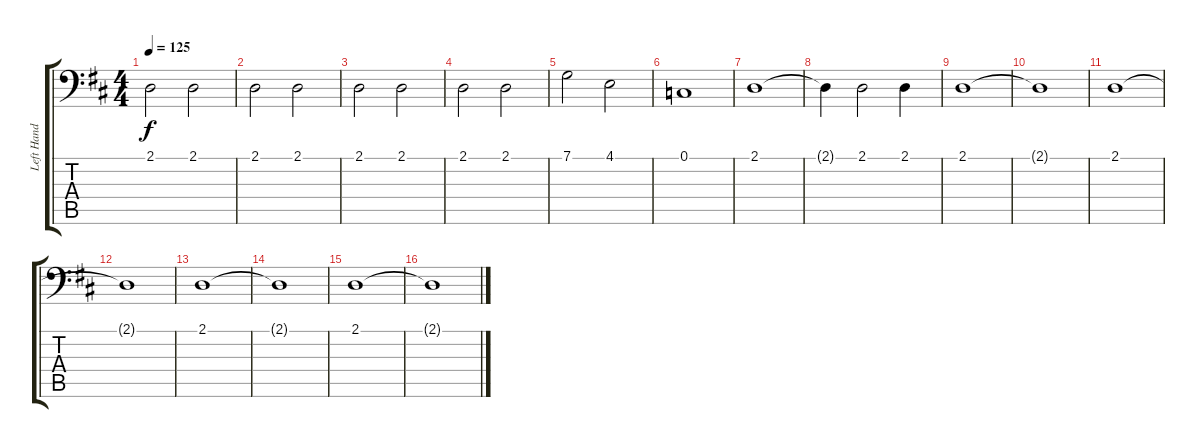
\track ("Left Hand" "Left Hand") {instrument brightacousticpiano}
\staff {score tabs}
\tuning (C3 G2 D2 A1 E1 B0) {hide}
\ts (4 4)
\tempo 125
\clef f4
\ks d
2.1.2{dy f} 2.1.2 |
2.1.2 2.1.2 |
2.1.2 2.1.2 |
2.1.2 2.1.2 |
7.1.2 4.1.2 |
0.1.1 |
2.1.1 |
2.1{t}.4 2.1.2 2.1.4 |
2.1.1 |
2.1{t}.1 |
2.1.1 |
2.1{t}.1 |
2.1.1 |
2.1{t}.1 |
2.1.1 |
2.1{t}.1
